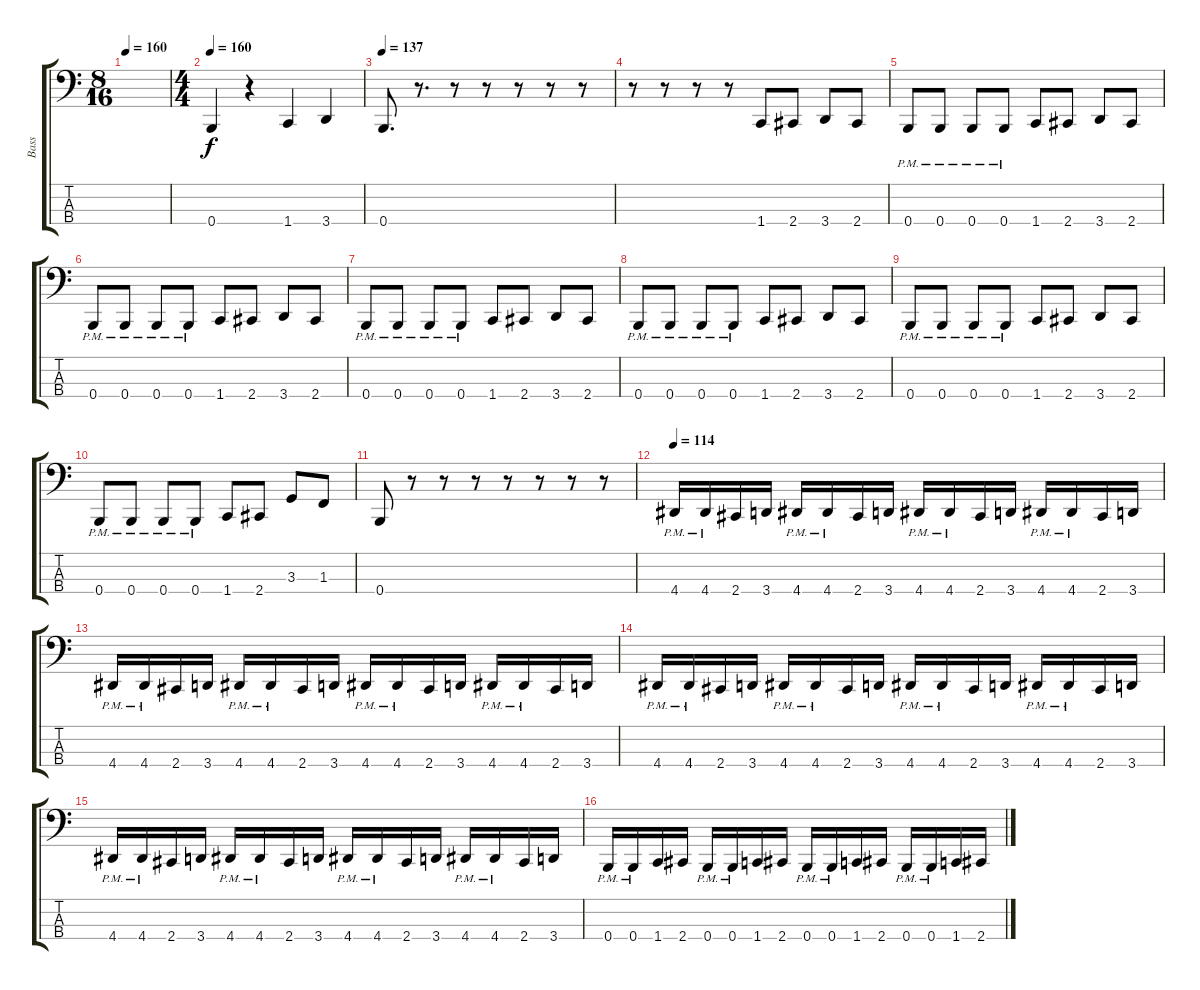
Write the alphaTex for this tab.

\track ("Bass" "Bass") {instrument electricbasspick}
\staff {score tabs}
\tuning (D2 A1 E1 B0) {hide}
\ts (8 16)
\tempo 160
\clef f4
\ks c
|
\ts (4 4)
\tempo 160
0.4.4 r.4 1.4.4 3.4.4 |
\tempo 137
0.4.8{d} r.8{d} r.8 r.8 r.8 r.8 r.8 |
r.8 r.8 r.8 r.8 1.4.8 2.4.8 3.4.8 2.4.8 |
0.4{pm}.8 0.4{pm}.8 0.4{pm}.8 0.4{pm}.8 1.4.8 2.4.8 3.4.8 2.4.8 |
0.4{pm}.8 0.4{pm}.8 0.4{pm}.8 0.4{pm}.8 1.4.8 2.4.8 3.4.8 2.4.8 |
0.4{pm}.8 0.4{pm}.8 0.4{pm}.8 0.4{pm}.8 1.4.8 2.4.8 3.4.8 2.4.8 |
0.4{pm}.8 0.4{pm}.8 0.4{pm}.8 0.4{pm}.8 1.4.8 2.4.8 3.4.8 2.4.8 |
0.4{pm}.8 0.4{pm}.8 0.4{pm}.8 0.4{pm}.8 1.4.8 2.4.8 3.4.8 2.4.8 |
0.4{pm}.8 0.4{pm}.8 0.4{pm}.8 0.4{pm}.8 1.4.8 2.4.8 3.3.8 1.3.8 |
0.4.8 r.8 r.8 r.8 r.8 r.8 r.8 r.8 |
\tempo 114
4.4{pm}.16 4.4{pm}.16 2.4.16 3.4.16 4.4{pm}.16 4.4{pm}.16 2.4.16 3.4.16 4.4{pm}.16 4.4{pm}.16 2.4.16 3.4.16 4.4{pm}.16 4.4{pm}.16 2.4.16 3.4.16 |
4.4{pm}.16 4.4{pm}.16 2.4.16 3.4.16 4.4{pm}.16 4.4{pm}.16 2.4.16 3.4.16 4.4{pm}.16 4.4{pm}.16 2.4.16 3.4.16 4.4{pm}.16 4.4{pm}.16 2.4.16 3.4.16 |
4.4{pm}.16 4.4{pm}.16 2.4.16 3.4.16 4.4{pm}.16 4.4{pm}.16 2.4.16 3.4.16 4.4{pm}.16 4.4{pm}.16 2.4.16 3.4.16 4.4{pm}.16 4.4{pm}.16 2.4.16 3.4.16 |
4.4{pm}.16 4.4{pm}.16 2.4.16 3.4.16 4.4{pm}.16 4.4{pm}.16 2.4.16 3.4.16 4.4{pm}.16 4.4{pm}.16 2.4.16 3.4.16 4.4{pm}.16 4.4{pm}.16 2.4.16 3.4.16 |
0.4{pm}.16 0.4{pm}.16 1.4.16 2.4.16 0.4{pm}.16 0.4{pm}.16 1.4.16 2.4.16 0.4{pm}.16 0.4{pm}.16 1.4.16 2.4.16 0.4{pm}.16 0.4{pm}.16 1.4.16 2.4.16
